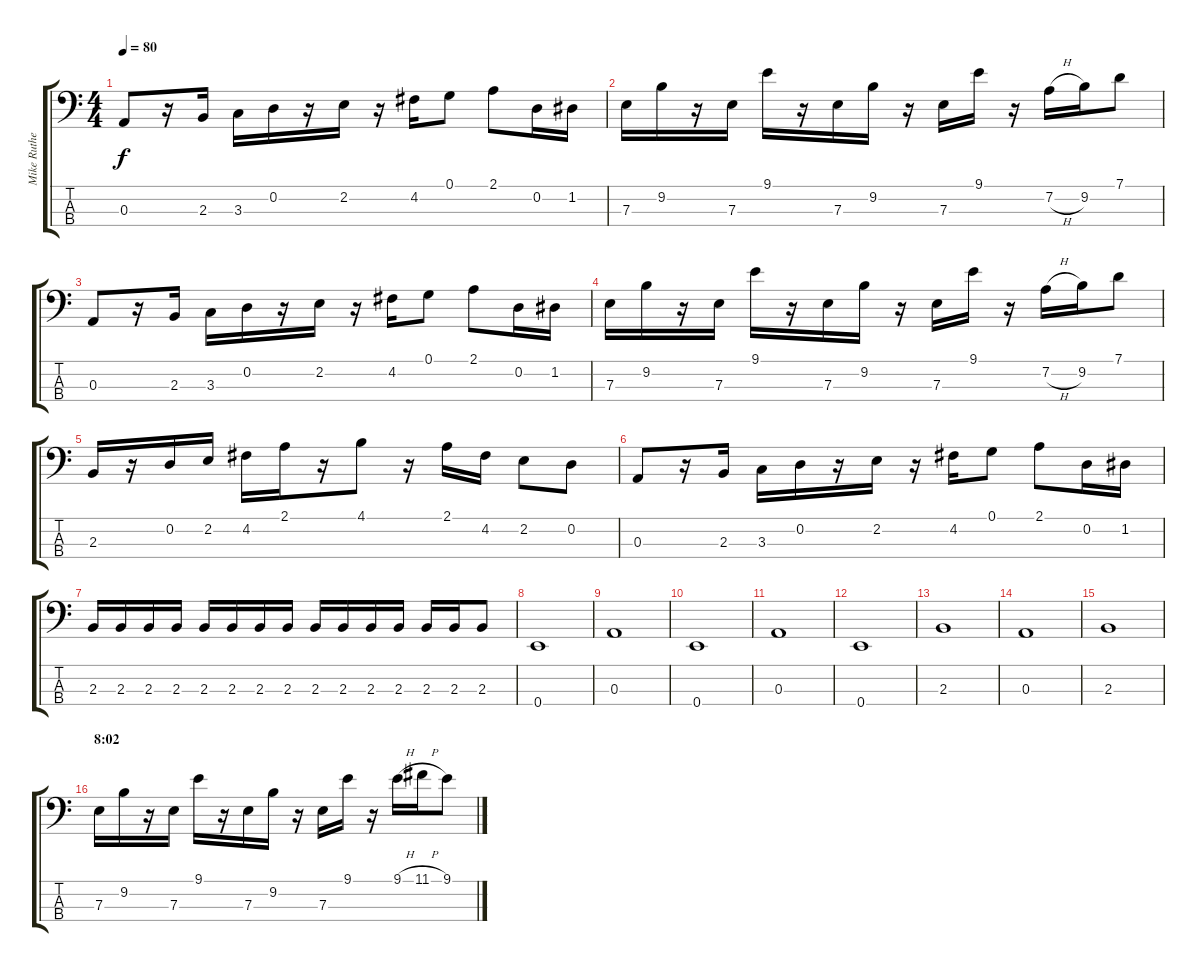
\track ("Mike Rutherford (bass)" "Mike Ruthe") {instrument electricbassfinger}
\staff {score tabs}
\tuning (G2 D2 A1 E1) {hide}
\ts (4 4)
\tempo 80
\clef f4
\ks c
0.3.8{dy f} r.16 2.3.16 3.3.16 0.2.16 r.16 2.2.16 r.16 4.2.16 0.1.8 2.1.8 0.2.16 1.2.16 |
7.3.16 9.2.16 r.16 7.3.16 9.1.16 r.16 7.3.16 9.2.16 r.16 7.3.16 9.1.16 r.16 7.2{h}.16 9.2.16 7.1.8 |
0.3.8 r.16 2.3.16 3.3.16 0.2.16 r.16 2.2.16 r.16 4.2.16 0.1.8 2.1.8 0.2.16 1.2.16 |
7.3.16 9.2.16 r.16 7.3.16 9.1.16 r.16 7.3.16 9.2.16 r.16 7.3.16 9.1.16 r.16 7.2{h}.16 9.2.16 7.1.8 |
2.3.16 r.16 0.2.16 2.2.16 4.2.16 2.1.16 r.16 4.1.8 r.16 2.1.16 4.2.16 2.2.8 0.2.8 |
0.3.8 r.16 2.3.16 3.3.16 0.2.16 r.16 2.2.16 r.16 4.2.16 0.1.8 2.1.8 0.2.16 1.2.16 |
2.3.16 2.3.16 2.3.16 2.3.16 2.3.16 2.3.16 2.3.16 2.3.16 2.3.16 2.3.16 2.3.16 2.3.16 2.3.16 2.3.16 2.3.8 |
0.4.1{instrument fretlessbass} |
0.3.1 |
0.4.1 |
0.3.1 |
0.4.1 |
2.3.1 |
0.3.1 |
2.3.1 |
\section ("" "8:02")
7.3.16{instrument electricbassfinger} 9.2.16 r.16 7.3.16 9.1.16 r.16 7.3.16 9.2.16 r.16 7.3.16 9.1.16 r.16 9.1{h}.16 11.1{h}.16 9.1.8
